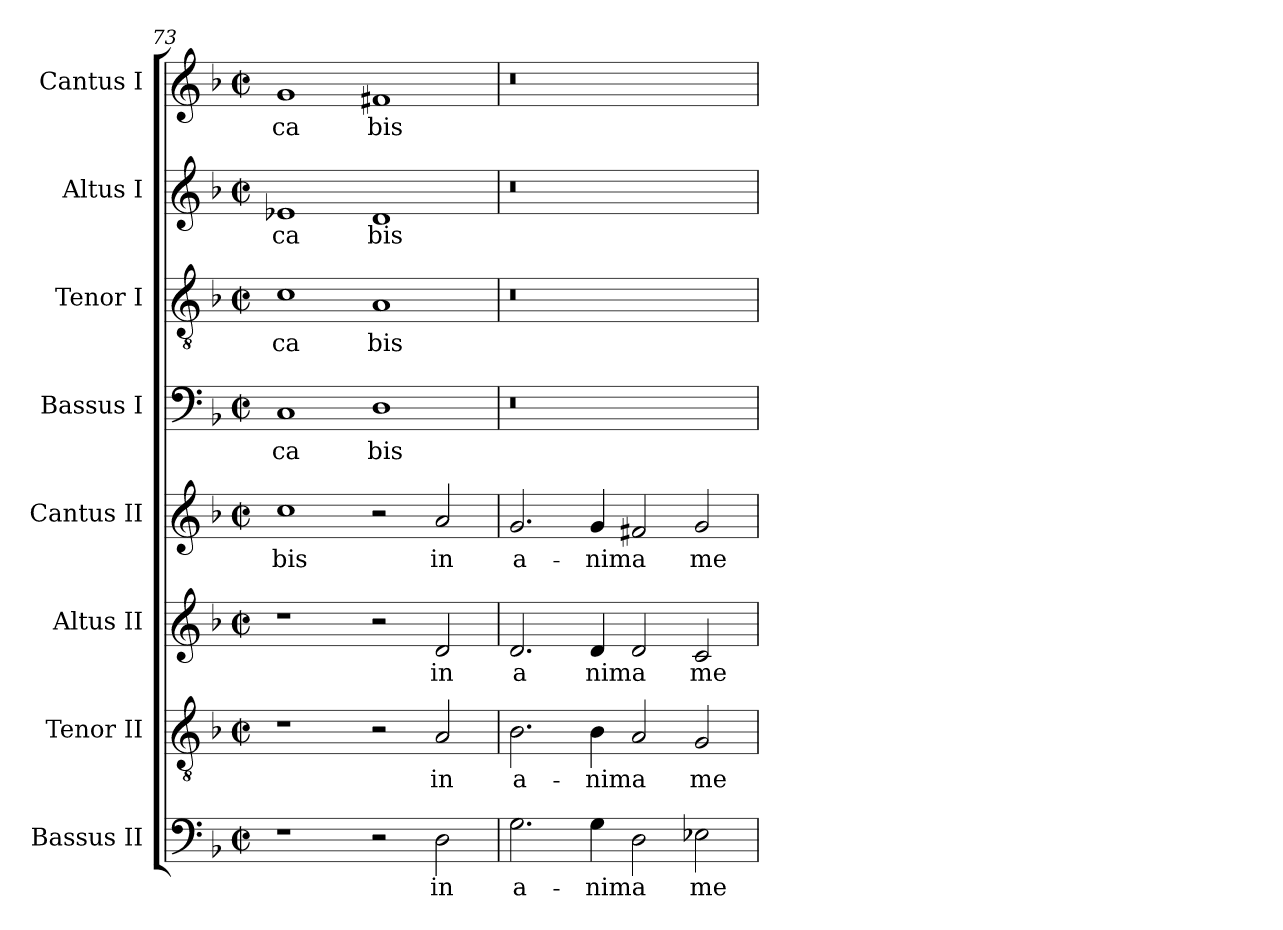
**kern	**text	**kern	**text	**kern	**text	**kern	**text	**kern	**text	**kern	**text	**kern	**text	**kern	**text
*part8	*part8	*part7	*part7	*part6	*part6	*part5	*part5	*part4	*part4	*part3	*part3	*part2	*part2	*part1	*part1
*staff8	*staff8	*staff7	*staff7	*staff6	*staff6	*staff5	*staff5	*staff4	*staff4	*staff3	*staff3	*staff2	*staff2	*staff1	*staff1
*I"Bassus II	*	*I"Tenor II	*	*I"Altus II	*	*I"Cantus II	*	*I"Bassus I	*	*I"Tenor I	*	*I"Altus I	*	*I"Cantus I	*
*clefF4	*	*clefGv2	*	*clefG2	*	*clefG2	*	*clefF4	*	*clefGv2	*	*clefG2	*	*clefG2	*
*k[b-]	*	*k[b-]	*	*k[b-]	*	*k[b-]	*	*k[b-]	*	*k[b-]	*	*k[b-]	*	*k[b-]	*
*F:	*	*F:	*	*F:	*	*F:	*	*F:	*	*F:	*	*F:	*	*F:	*
*M2/2	*	*M2/2	*	*M2/2	*	*M2/2	*	*M2/2	*	*M2/2	*	*M2/2	*	*M2/2	*
*met(c|)	*	*met(c|)	*	*met(c|)	*	*met(c|)	*	*met(c|)	*	*met(c|)	*	*met(c|)	*	*met(c|)	*
=73	=73	=73	=73	=73	=73	=73	=73	=73	=73	=73	=73	=73	=73	=73	=73
!	!	!	!	!	!	!	!LO:LY:b:cj	!	!LO:LY:b:cj	!	!LO:LY:b:cj	!	!LO:LY:b:cj	!	!LO:LY:b:cj
1r	.	1r	.	1r	.	1cc	-bis	1C	ca	1c	ca	1e-X	ca	1g	ca
!	!	!	!	!	!	!	!	!	!LO:LY:b:cj	!	!LO:LY:b:cj	!	!LO:LY:b:cj	!	!LO:LY:b:cj
2r	.	2r	.	2r	.	2r	.	1D	bis	1A	bis	1d	bis	1f#X	bis
!	!LO:LY:b:cj	!	!LO:LY:b:cj	!	!LO:LY:b:cj	!	!LO:LY:b:cj	!	!	!	!	!	!	!	!
2D\	in	2A/	in	2d/	in	2a/	in	.	.	.	.	.	.	.	.
=74	=74	=74	=74	=74	=74	=74	=74	=74	=74	=74	=74	=74	=74	=74	=74
!	!LO:LY:b:cj	!	!LO:LY:b:cj	!	!LO:LY:b:cj	!	!LO:LY:b:cj	!	!	!	!	!	!	!	!
2.G\	a-	2.B-\	a-	2.d/	a	2.g/	a-	0r	.	0r	.	0r	.	0r	.
!	!LO:LY:b	!	!LO:LY:b	!	!LO:LY:b	!	!LO:LY:b	!	!	!	!	!	!	!	!
4G\	-nima	4B-\	-nima	4d/	nima	4g/	-nima	.	.	.	.	.	.	.	.
2D\	.	2A/	.	2d/	.	2f#X/	.	.	.	.	.	.	.	.	.
!	!LO:LY:b:cj	!	!LO:LY:b:cj	!	!LO:LY:b:cj	!	!LO:LY:b:cj	!	!	!	!	!	!	!	!
2E-X\	me-	2G/	me-	2c/	me	2g/	me-	.	.	.	.	.	.	.	.
=	=	=	=	=	=	=	=	=	=	=	=	=	=	=	=
*-	*-	*-	*-	*-	*-	*-	*-	*-	*-	*-	*-	*-	*-	*-	*-
